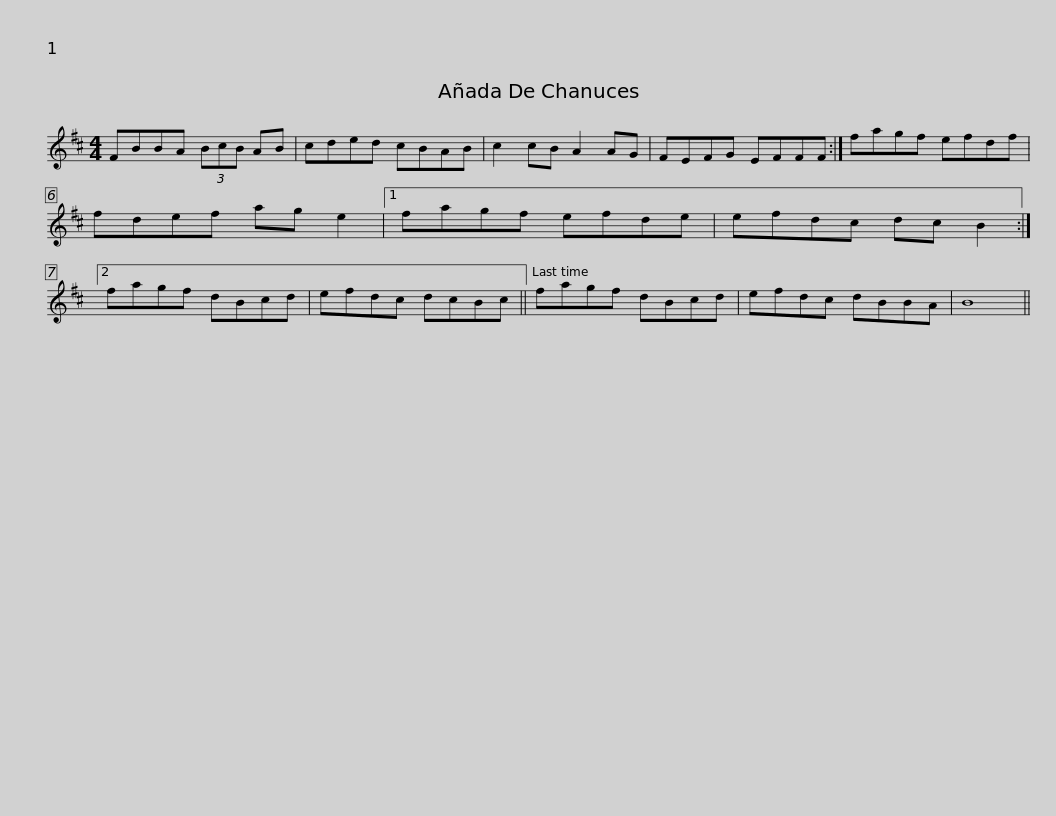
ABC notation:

X:1
L:1/8
M:4/4
I:linebreak $
K:Bmin
V:1 treble
V:1
 FBBA (3BcB AB | cded cBAB | c2 cB A2 AG | FEFG EFFF :| fagf efdf |$ %5
 fdef ag e2 |1 fagf efde | efdc dc B2 :|2 fagf dBcd | efdc dcBc ||$ %10
 fagf dBcd | efdc dBBA | B8 || %13
